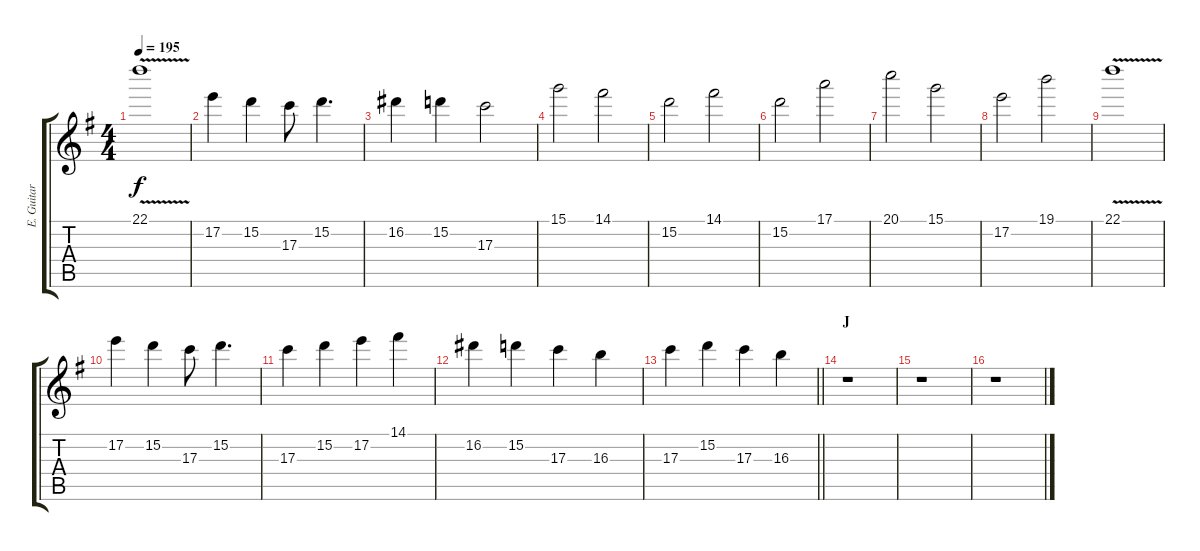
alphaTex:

\track ("E. Guitar I" "E. Guitar ") {instrument overdrivenguitar}
\staff {score tabs}
\tuning (E4 B3 G3 D3 A2 E2) {hide}
\ts (4 4)
\tempo 195
\clef g2
\ks g
22.1{v}.1{dy f} |
17.2.4 15.2.4 17.3.8 15.2.4{d} |
16.2.4 15.2.4 17.3.2 |
15.1.2 14.1.2 |
15.2.2 14.1.2 |
15.2.2 17.1.2 |
20.1.2 15.1.2 |
17.2.2 19.1.2 |
22.1{v}.1 |
17.2.4 15.2.4 17.3.8 15.2.4{d} |
17.3.4 15.2.4 17.2.4 14.1.4 |
16.2.4 15.2.4 17.3.4 16.3.4 |
\barLineRight lightlight
17.3.4 15.2.4 17.3.4 16.3.4 |
\section ("" "J")
r.1 |
r.1 |
r.1
